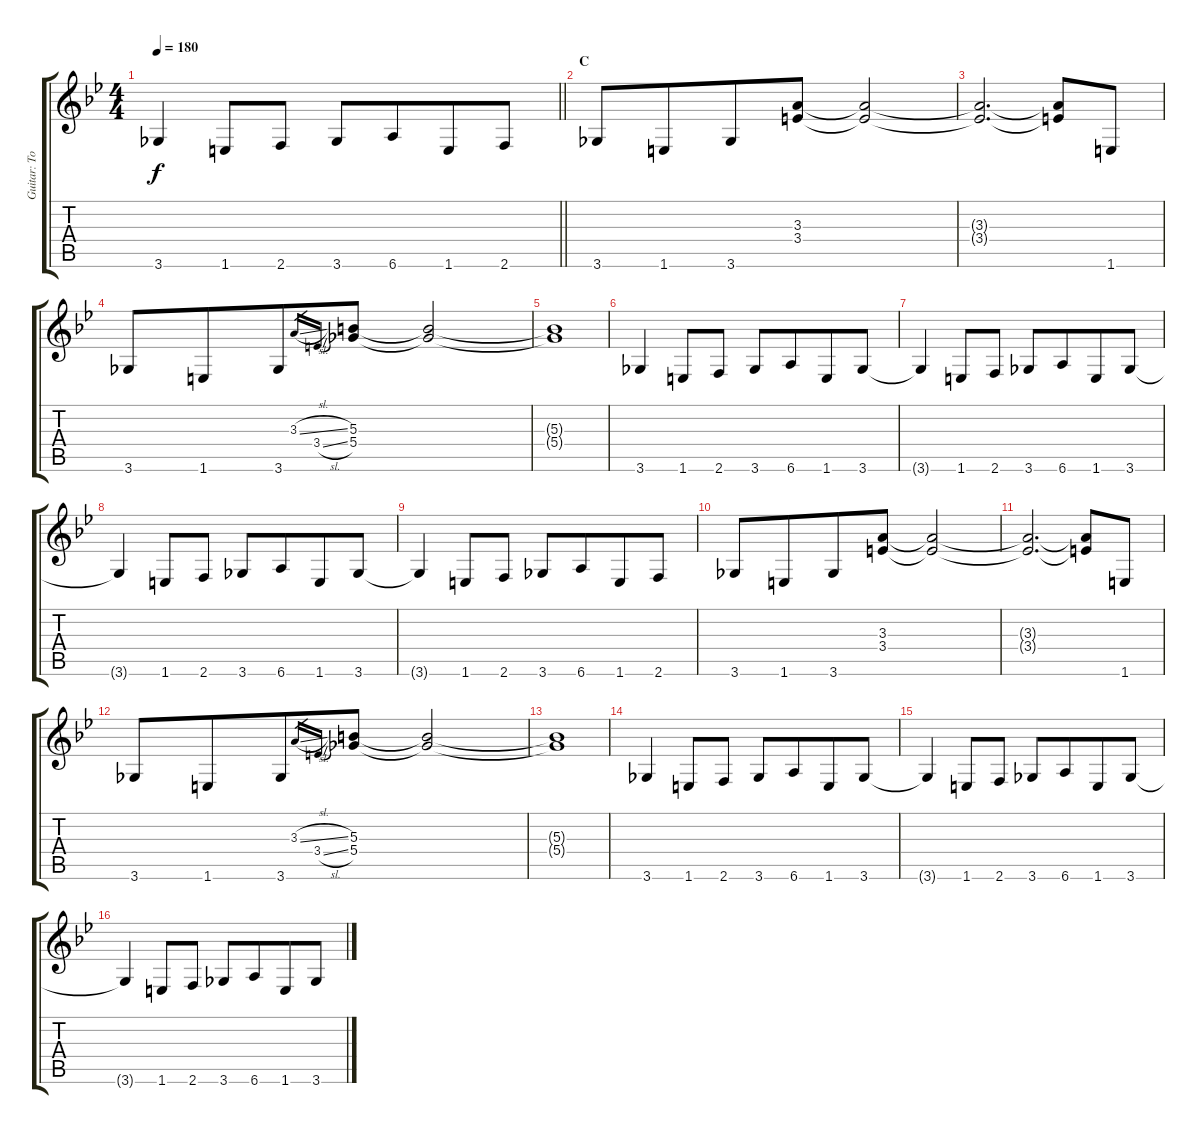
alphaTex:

\track ("Guitar: Tony" "Guitar: To") {instrument overdrivenguitar}
\staff {score tabs}
\tuning (Eb4 Bb3 Gb3 Db3 Ab2 Eb2) {hide}
\ts (4 4)
\tempo 180
\clef g2
\barLineRight lightlight
\ks bb
3.6{t}.4{dy f} 1.6.8 2.6.8 3.6.8 6.6.8{beam merge} 1.6.8 2.6.8 |
\section ("" "C")
3.6.8 1.6.8{beam merge} 3.6.8 (3.3 3.4).8 (3.3{t} 3.4{t}).2 |
(3.3{t} 3.4{t}).2{d} (3.3{t} 3.4{t}).8 1.6.8 |
3.6.8 1.6.8{beam merge} 3.6.8 3.3{sl}.16{gr} 3.4{sl}.16{gr} (5.3 5.4).8 (5.3{t} 5.4{t}).2 |
(5.3{t} 5.4{t}).1 |
3.6.4 1.6.8 2.6.8 3.6.8 6.6.8{beam merge} 1.6.8 3.6.8 |
3.6{t}.4 1.6.8 2.6.8 3.6.8 6.6.8{beam merge} 1.6.8 3.6.8 |
3.6{t}.4 1.6.8 2.6.8 3.6.8 6.6.8{beam merge} 1.6.8 3.6.8 |
3.6{t}.4 1.6.8 2.6.8 3.6.8 6.6.8{beam merge} 1.6.8 2.6.8 |
3.6.8 1.6.8{beam merge} 3.6.8 (3.3 3.4).8 (3.3{t} 3.4{t}).2 |
(3.3{t} 3.4{t}).2{d} (3.3{t} 3.4{t}).8 1.6.8 |
3.6.8 1.6.8{beam merge} 3.6.8 3.3{sl}.16{gr} 3.4{sl}.16{gr} (5.3 5.4).8 (5.3{t} 5.4{t}).2 |
(5.3{t} 5.4{t}).1 |
3.6.4 1.6.8 2.6.8 3.6.8 6.6.8{beam merge} 1.6.8 3.6.8 |
3.6{t}.4 1.6.8 2.6.8 3.6.8 6.6.8{beam merge} 1.6.8 3.6.8 |
3.6{t}.4 1.6.8 2.6.8 3.6.8 6.6.8{beam merge} 1.6.8 3.6.8
